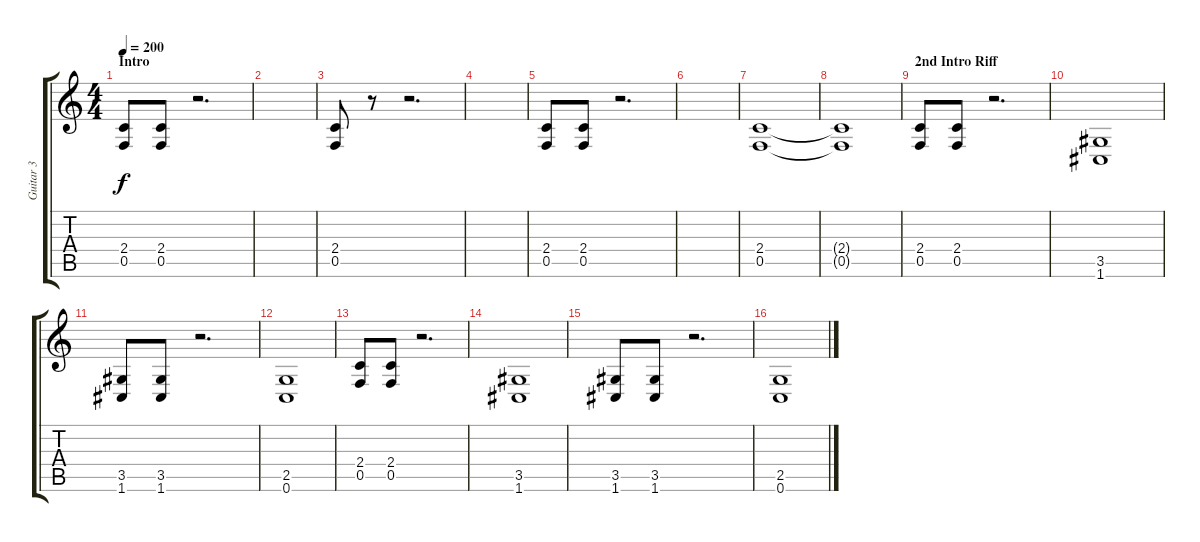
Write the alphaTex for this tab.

\track ("Guitar 3" "Guitar 3") {instrument distortionguitar}
\staff {score tabs}
\tuning (C4 G3 Eb3 Bb2 F2 C2) {hide}
\ts (4 4)
\section ("" "Intro")
\tempo 200
\clef g2
\ks c
(2.4 0.5).8{dy f instrument distortionguitar} (2.4 0.5).8 r.2{d} |
|
(2.4 0.5).8 r.8 r.2{d} |
|
(2.4 0.5).8 (2.4 0.5).8 r.2{d} |
|
(2.4 0.5).1 |
(2.4{t} 0.5{t}).1 |
\section ("" "2nd Intro Riff")
(2.4 0.5).8 (2.4 0.5).8 r.2{d} |
(3.5 1.6).1 |
(3.5 1.6).8 (3.5 1.6).8 r.2{d} |
(2.5 0.6).1 |
(2.4 0.5).8 (2.4 0.5).8 r.2{d} |
(3.5 1.6).1 |
(3.5 1.6).8 (3.5 1.6).8 r.2{d} |
(2.5 0.6).1
